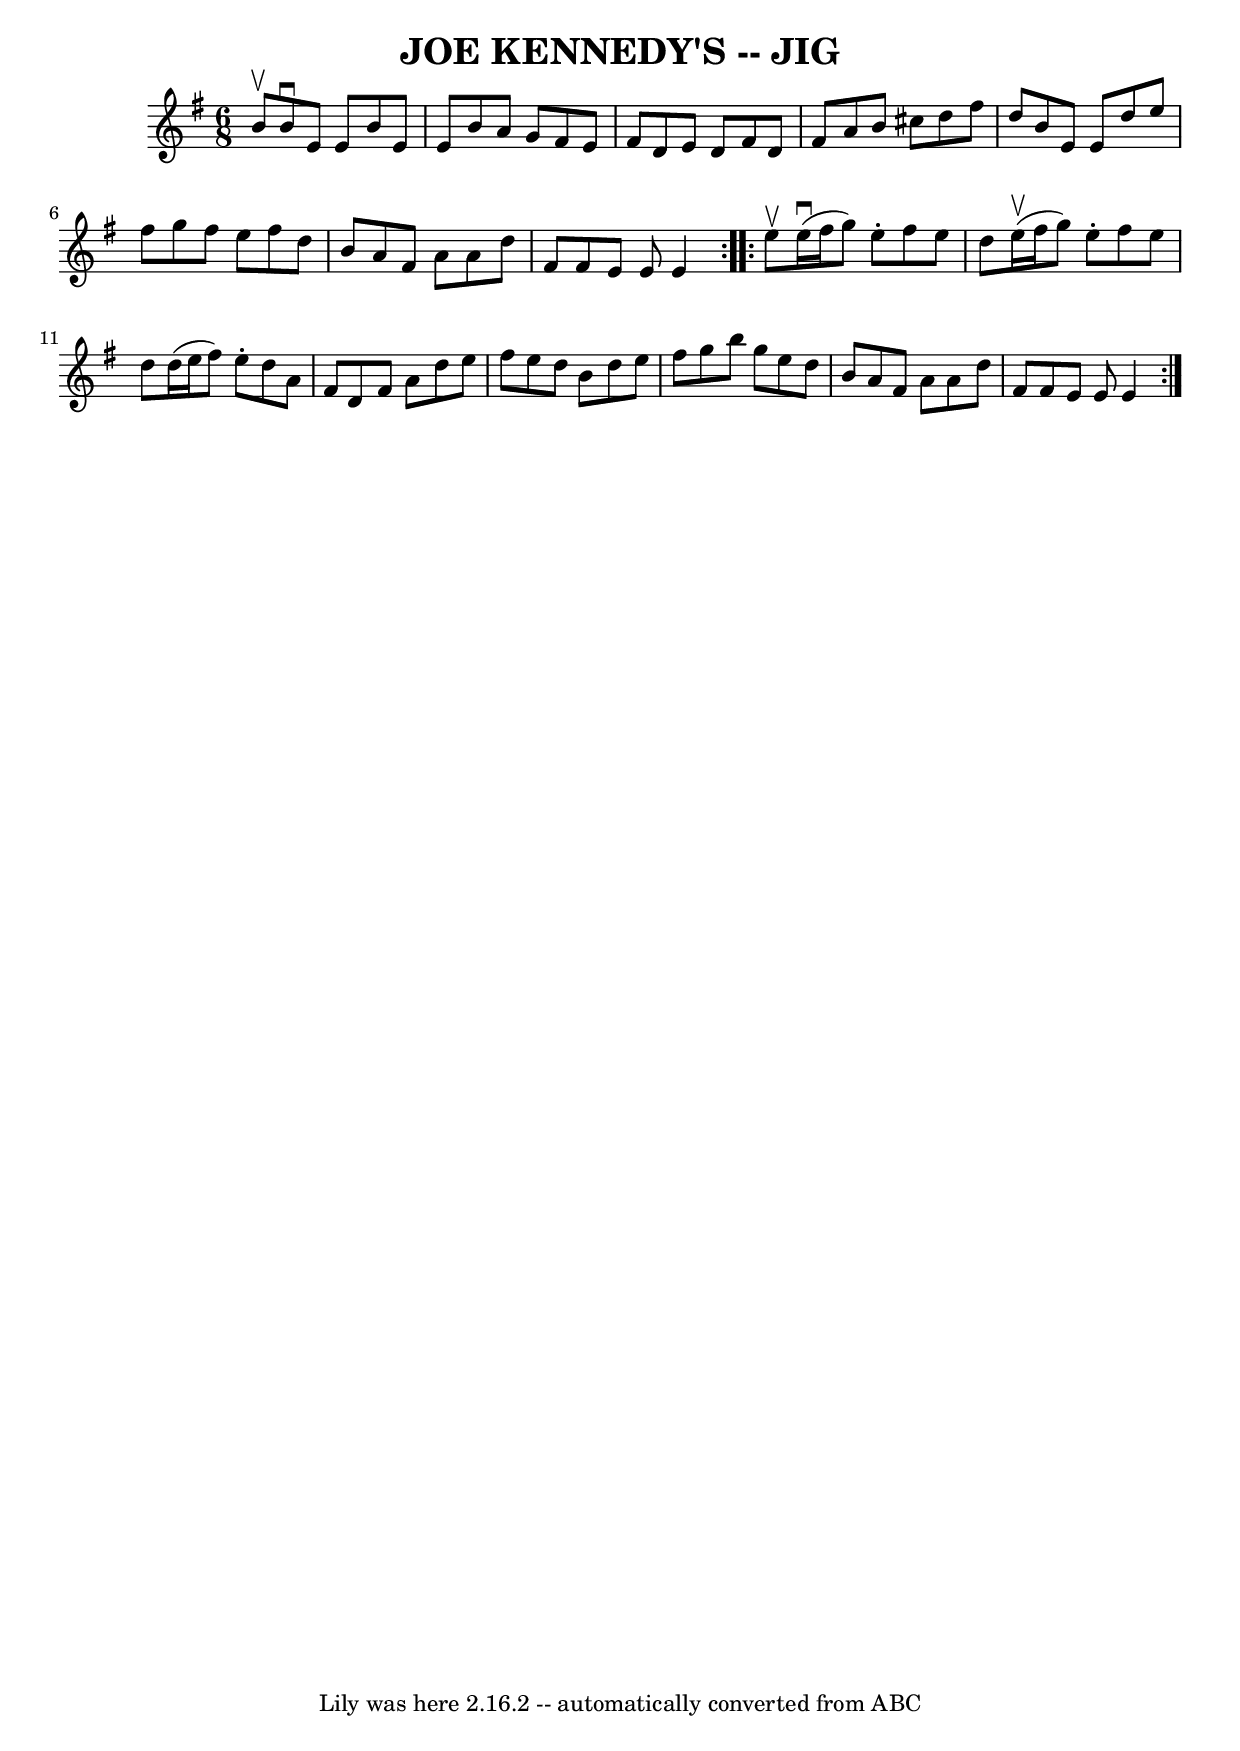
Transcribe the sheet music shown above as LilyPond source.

\version "2.7.40"
\include "Mammoth.ily"
\header {
	%% book = "Ryan's Mammoth Collection of Fiddle Tunes"
	crossRefNumber = "1"
	footnotes = ""
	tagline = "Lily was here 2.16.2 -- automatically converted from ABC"
	title = "JOE KENNEDY'S -- JIG"
}
voicedefault =  {


\repeat volta 2 {
\time 6/8 \key e \minor b'8^\upbow       |
 b'8^\downbow e'8    
e'8 b'8 e'8 e'8    |
 b'8 a'8 g'8 fis'8 e'8    
fis'8    |
 d'8 e'8 d'8 fis'8 d'8 fis'8    |
   
a'8 b'8 cis''8 d''8 fis''8 d''8        |
 b'8 e'8    
e'8 d''8 e''8 fis''8    |
 g''8 fis''8 e''8 fis''8    
d''8 b'8    |
 a'8 fis'8 a'8 a'8 d''8 fis'8    
|
 fis'8 e'8 e'8 e'4    }     \repeat volta 2 { e''8^\upbow 
      |
 e''16 (^\downbow fis''16 g''8) e''8 -. fis''8    
e''8 d''8    |
 e''16 (^\upbow fis''16 g''8) e''8 -.   
fis''8 e''8 d''8    |
 d''16 (e''16 fis''8) e''8 -.   
d''8 a'8 fis'8    |
 d'8 fis'8 a'8 d''8 e''8    
fis''8        |
 e''8 d''8 b'8 d''8 e''8 fis''8    
|
 g''8 b''8 g''8 e''8 d''8 b'8    |
 a'8    
fis'8 a'8 a'8 d''8 fis'8    |
 fis'8 e'8 e'8 e'4   
 }   
}

\score{
    <<

	\context Staff="default"
	{
	    \voicedefault 
	}

    >>
	\layout {
	}
	\midi {}
}
